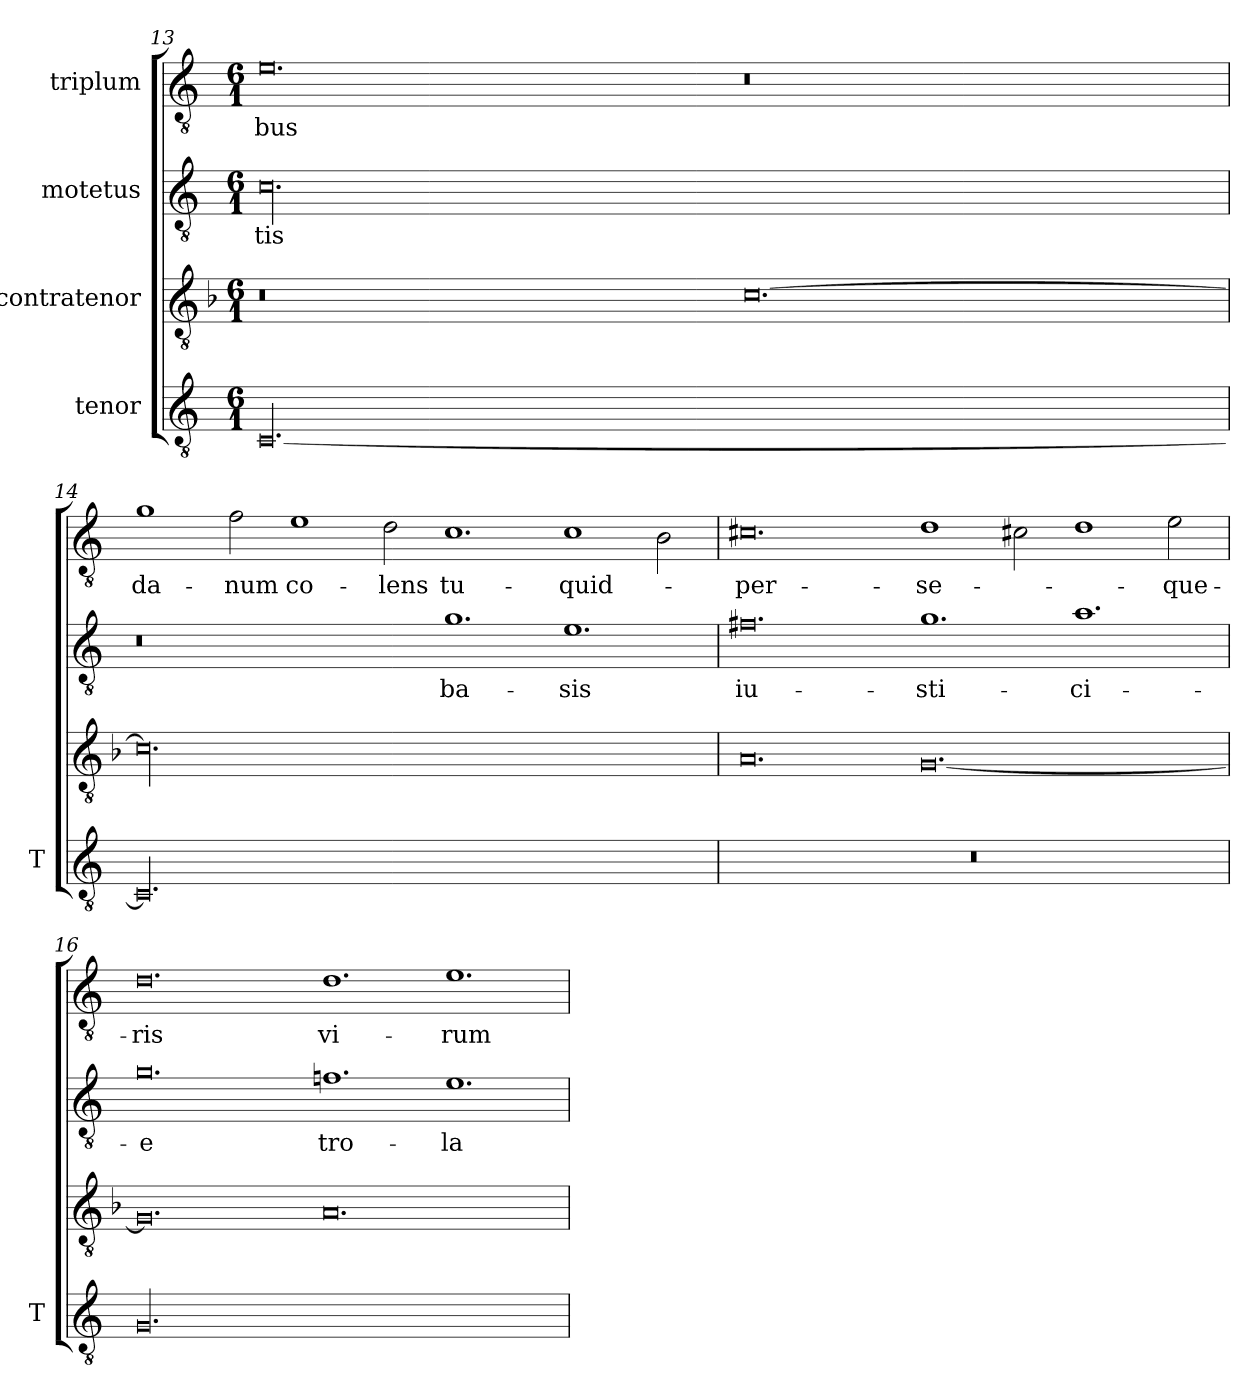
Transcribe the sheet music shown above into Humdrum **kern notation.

**kern	**kern	**kern	**text	**kern	**text
*part4	*part3	*part2	*part2	*part1	*part1
*staff4	*staff3	*staff2	*staff2	*staff1	*staff1
*I"tenor	*I"contratenor	*I"motetus	*	*I"triplum	*
*I'T	*	*	*	*	*
!!LO:PB:g=z
*clefGv2	*clefGv2	*clefGv2	*	*clefGv2	*
*k[]	*k[b-]	*k[]	*	*k[]	*
*C:	*F:	*C:	*	*C:	*
*M6/1	*M6/1	*M6/1	*	*M6/1	*
=13	=13	=13	=13	=13	=13
[00.C/	0.r	00.c\	-tis	0.e\	-bus
.	[0.c\	.	.	0.r	.
=14	=14	=14	=14	=14	=14
00.C/]	00.c\]	0.r	.	1g\	da-
.	.	.	.	2f\	-num
.	.	.	.	1e\	co-
.	.	.	.	2d\	-lens
.	.	1.g\	ba-	1.c\	tu-
.	.	1.e\	-sis	1c\	quid-
.	.	.	.	2B\	.
=15	=15	=15	=15	=15	=15
00.r	0.A/	0.f#X\	iu-	0.c#X\	per-
.	[0.G/	1.g\	-sti-	1d\	-se-
.	.	.	.	2c#X\	.
.	.	1.a\	-ci-	1d\	.
.	.	.	.	2e\	-que-
=16	=16	=16	=16	=16	=16
00.G/	0.G/]	0.g\	-e	0.d\	-ris
.	0.A/	1.fn\	tro-	1.d\	vi-
.	.	1.e\	-la-	1.e\	-rum
=	=	=	=	=	=
*-	*-	*-	*-	*-	*-
